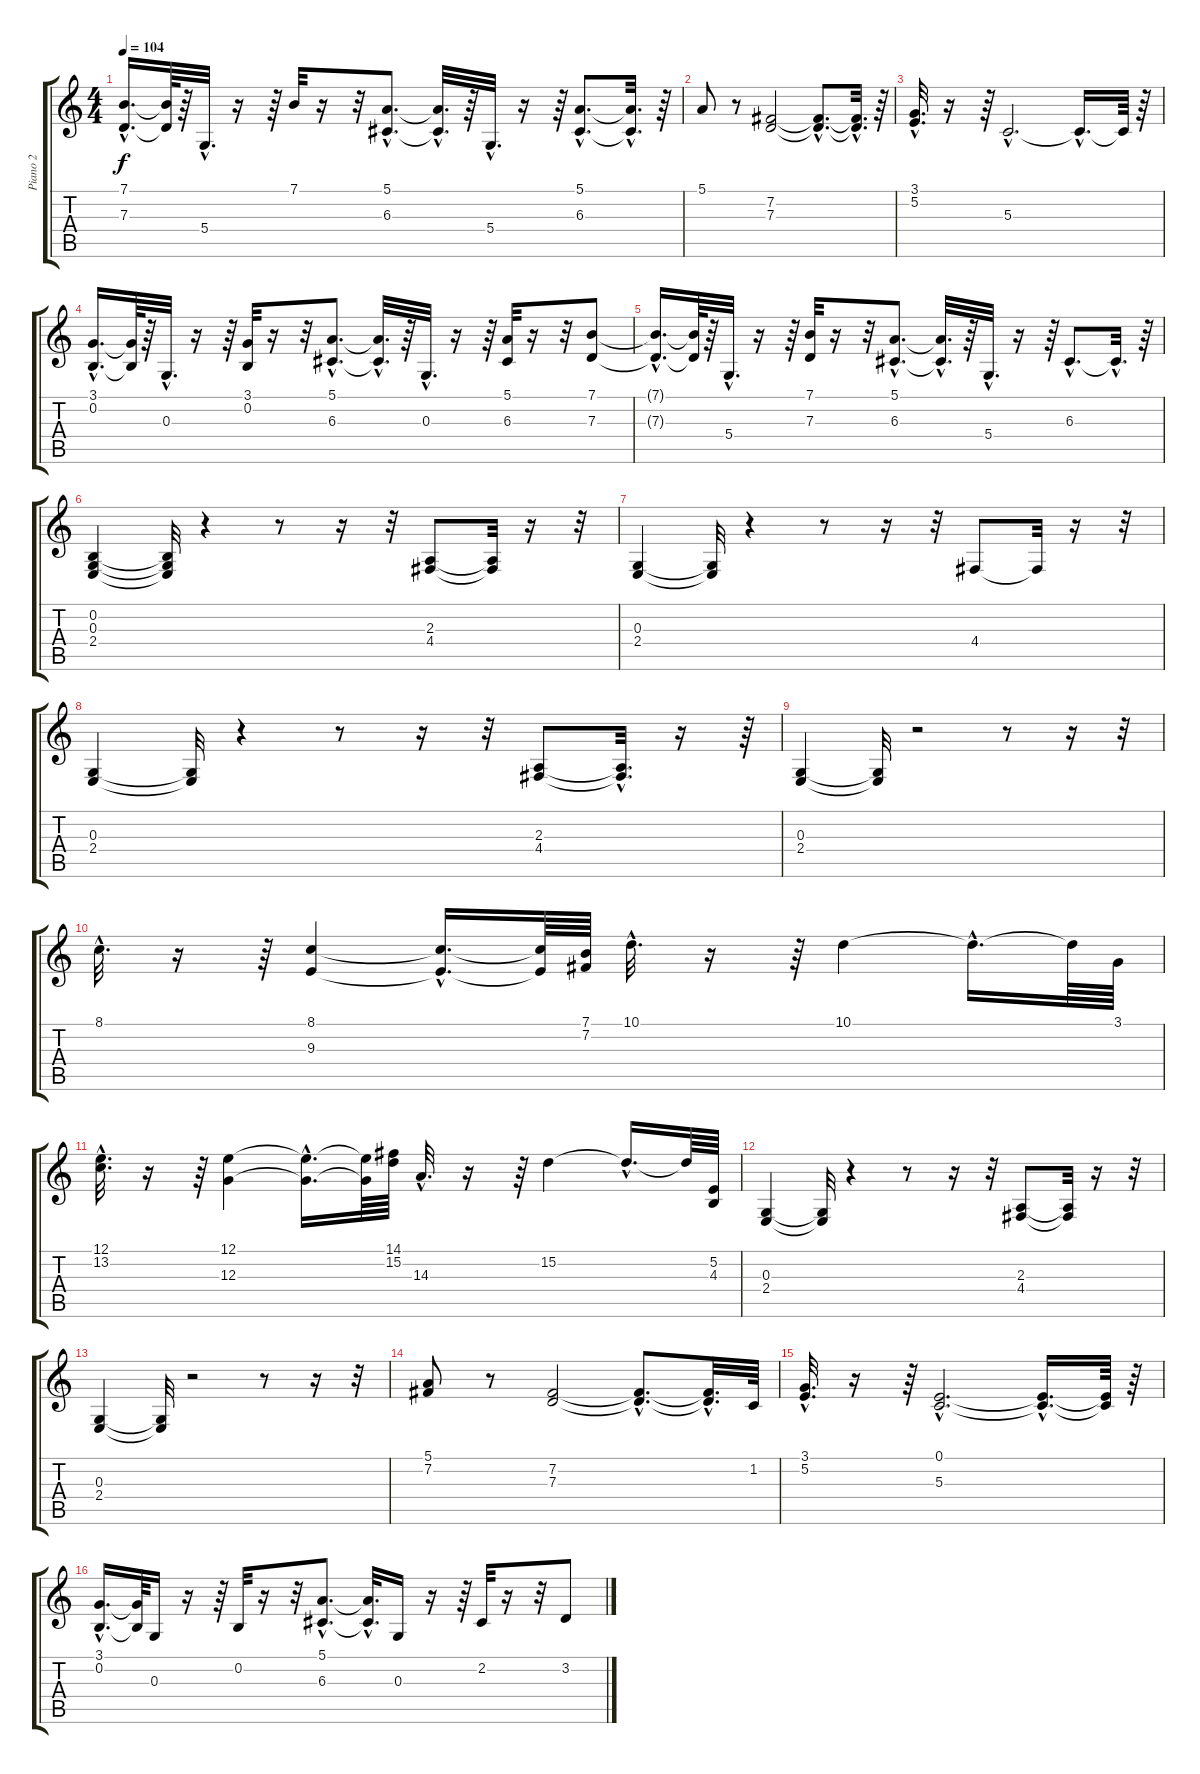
\track ("Piano 2" "Piano 2") {instrument lead1square}
\staff {score tabs}
\tuning (E4 B3 G3 D3 A2 E2) {hide}
\ts (4 4)
\tempo 104
\clef g2
\ks c
(7.1{hac t} 7.3{hac t}).16{d dy f} (7.1{t} 7.3{t}).64 r.64 5.4{hac}.32{d} r.16 r.64 7.1.32 r.16 r.32 (5.1{hac} 6.3{hac}).8{d} (5.1{hac t} 6.3{hac t}).32{d} r.64 5.4{hac}.32{d} r.16 r.64 (5.1{hac} 6.3{hac}).8{d} (5.1{hac t} 6.3{hac t}).32{d} r.64 |
5.1.8 r.8 (7.2 7.3).2 (7.2{hac t} 7.3{hac t}).8{d} (7.2{hac t} 7.3{hac t}).32{d} r.64 |
(3.1{hac} 5.2{hac}).32{d} r.16 r.64 5.3{hac}.2{d} 5.3{hac t}.16{d} 5.3{t}.64 r.64 |
(3.1{hac} 0.2{hac}).16{d} (3.1{t} 0.2{t}).64 r.64 0.3{hac}.32{d} r.16 r.64 (3.1 0.2).32 r.16 r.32 (5.1{hac} 6.3{hac}).8{d} (5.1{hac t} 6.3{hac t}).32{d} r.64 0.3{hac}.32{d} r.16 r.64 (5.1 6.3).32 r.16 r.32 (7.1 7.3).8 |
(7.1{hac t} 7.3{hac t}).16{d} (7.1{t} 7.3{t}).64 r.64 5.4{hac}.32{d} r.16 r.64 (7.1 7.3).32 r.16 r.32 (5.1{hac} 6.3{hac}).8{d} (5.1{hac t} 6.3{hac t}).32{d} r.64 5.4{hac}.32{d} r.16 r.64 6.3{hac}.8{d} 6.3{hac t}.32{d} r.64 |
(0.2 0.3 2.4).4 (0.2{t} 0.3{t} 2.4{t}).32 r.4 r.8 r.16 r.32 (2.3 4.4).8 (2.3{t} 4.4{t}).32 r.16 r.32 |
(0.3 2.4).4 (0.3{t} 2.4{t}).32 r.4 r.8 r.16 r.32 4.4.8 4.4{t}.32 r.16 r.32 |
(0.3 2.4).4 (0.3{t} 2.4{t}).32 r.4 r.8 r.16 r.32 (2.3 4.4).8 (2.3{hac t} 4.4{hac t}).32{d} r.16 r.64 |
(0.3 2.4).4 (0.3{t} 2.4{t}).32 r.2 r.8 r.16 r.32 |
8.1{hac}.32{d} r.16 r.64 (8.1 9.3).4 (8.1{hac t} 9.3{hac t}).16{d} (8.1{t} 9.3{t}).64 (7.1 7.2).64 10.1{hac}.32{d} r.16 r.64 10.1.4 10.1{hac t}.16{d} 10.1{t}.64 3.1.64 |
(12.1{hac} 13.2{hac}).32{d} r.16 r.64 (12.1 12.3).4 (12.1{hac t} 12.3{hac t}).16{d} (12.1{t} 12.3{t}).64 (14.1 15.2).64 14.3{hac}.32{d} r.16 r.64 15.2.4 15.2{hac t}.16{d} 15.2{t}.64 (5.2 4.3).64 |
(0.3 2.4).4 (0.3{t} 2.4{t}).32 r.4 r.8 r.16 r.32 (2.3 4.4).8 (2.3{t} 4.4{t}).32 r.16 r.32 |
(0.3 2.4).4 (0.3{t} 2.4{t}).32 r.2 r.8 r.16 r.32 |
(5.1 7.2).8 r.8 (7.2 7.3).2 (7.2{hac t} 7.3{hac t}).8{d} (7.2{hac t} 7.3{hac t}).32{d} 1.2.64 |
(3.1{hac} 5.2{hac}).32{d} r.16 r.64 (0.1{hac} 5.3{hac}).2{d} (0.1{hac t} 5.3{hac t}).16{d} (0.1{t} 5.3{t}).64 r.64 |
(3.1{hac} 0.2{hac}).16{d} (3.1{t} 0.2{t}).64 0.3.16 r.16 r.64 0.2.32 r.16 r.32 (5.1{hac} 6.3{hac}).8{d} (5.1{hac t} 6.3{hac t}).32{d} 0.3.16 r.16 r.64 2.2.32 r.16 r.32 3.2.8
